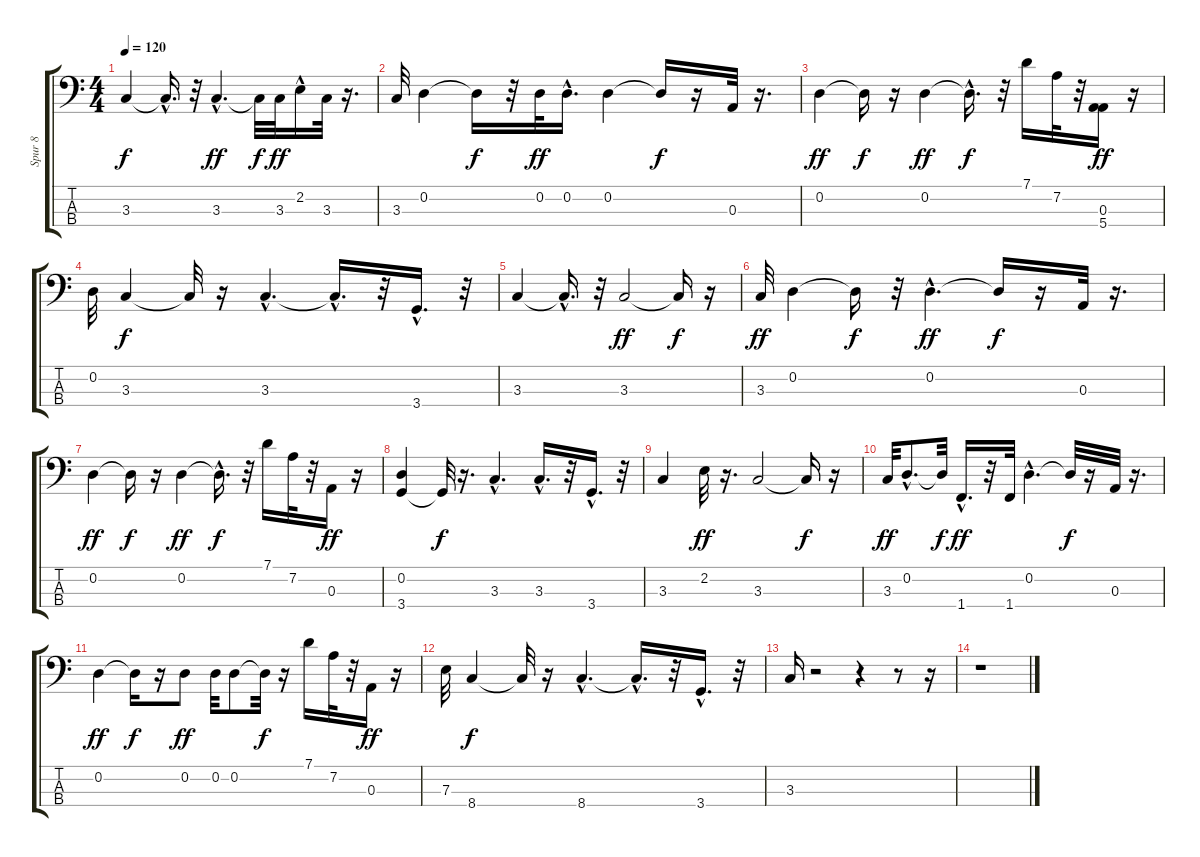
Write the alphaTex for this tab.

\track ("Spur 8" "Spur 8") {instrument fretlessbass}
\staff {score tabs}
\tuning (G2 D2 A1 E1) {hide}
\ts (4 4)
\tempo 120
\clef f4
\ks c
3.3.4{dy f} 3.3{hac t}.16{d} r.32 3.3{hac}.4{d dy ff} 3.3{t}.32{dy f} 3.3.32{dy ff} 2.2{hac}.16 3.3.32 r.16{d} |
3.3.32 0.2.4 0.2{t}.16{dy f} r.32 0.2.32{dy ff} 0.2{hac}.16{d} 0.2.4 0.2{t}.16{dy f} r.16 0.3.32 r.16{d} |
0.2.4{dy ff} 0.2{t}.16{dy f} r.16 0.2.4{dy ff} 0.2{hac t}.16{d dy f} r.32 7.1.16 7.2.32 r.32 (0.3 5.4).16{dy ff} r.16 |
0.2.32 3.3.4{dy f} 3.3{t}.32 r.16 3.3{hac}.4{d} 3.3{hac t}.16{d} r.32 3.4{hac}.16{d} r.32 |
3.3.4 3.3{hac t}.16{d} r.32 3.3.2{dy ff} 3.3{t}.16{dy f} r.16 |
3.3.32{dy ff} 0.2.4 0.2{t}.16{dy f} r.32 0.2{hac}.4{d dy ff} 0.2{t}.16{dy f} r.16 0.3.32 r.16{d} |
0.2.4{dy ff} 0.2{t}.16{dy f} r.16 0.2.4{dy ff} 0.2{hac t}.16{d dy f} r.32 7.1.16 7.2.32 r.32 0.3.16{dy ff} r.16 |
(0.2 3.4).4 3.4{t}.32{dy f} r.16{d} 3.3{hac}.4{d} 3.3{hac}.16{d} r.32 3.4{hac}.16{d} r.32 |
3.3.4 2.2.32{dy ff} r.16{d} 3.3.2 3.3{t}.16{dy f} r.16 |
3.3.32{dy ff} 0.2{hac}.8{d} 0.2{t}.32{dy f} 1.4{hac}.16{d dy ff} r.32 1.4.32 0.2{hac}.4{d} 0.2{t}.32{dy f} r.16 0.3.32 r.16{d} |
0.2.4{dy ff} 0.2{t}.16{dy f} r.16 0.2.8{dy ff} 0.2.32 0.2.8 0.2{t}.32{dy f} r.16 7.1.16 7.2.32 r.32 0.3.16{dy ff} r.16 |
7.3.32 8.4.4{dy f} 8.4{t}.32 r.16 8.4{hac}.4{d} 8.4{hac t}.16{d} r.32 3.4{hac}.16{d} r.32 |
3.3.16 r.2 r.4 r.8 r.16 |
r.1
